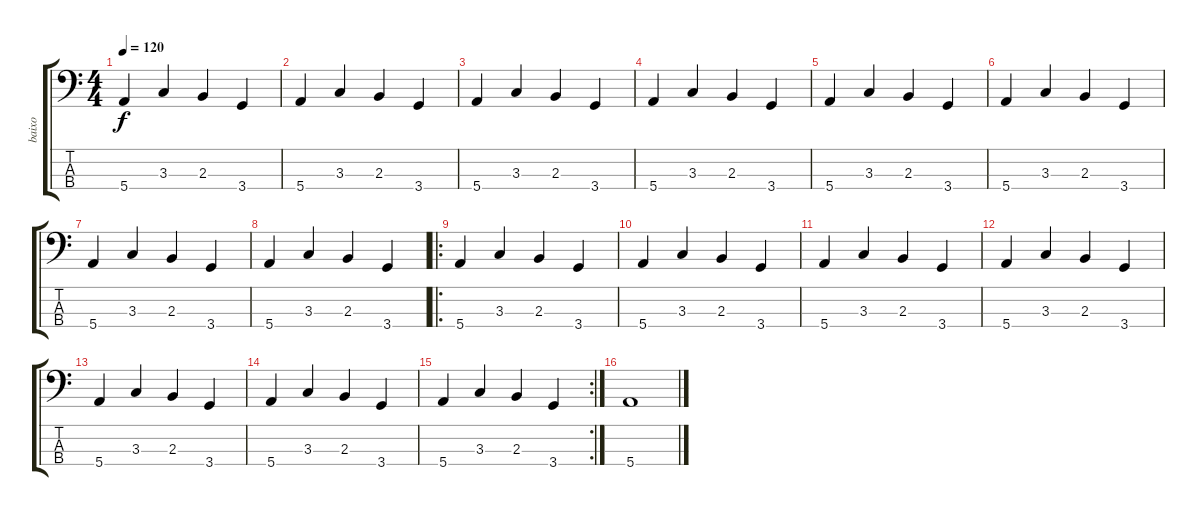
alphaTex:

\track ("baixo" "baixo") {instrument electricbasspick}
\staff {score tabs}
\tuning (G2 D2 A1 E1) {hide}
\ts (4 4)
\tempo 120
\clef f4
\ks c
5.4.4{dy f instrument electricbasspick} 3.3.4 2.3.4 3.4.4 |
5.4.4 3.3.4 2.3.4 3.4.4 |
5.4.4 3.3.4 2.3.4 3.4.4 |
5.4.4 3.3.4 2.3.4 3.4.4 |
5.4.4 3.3.4 2.3.4 3.4.4 |
5.4.4 3.3.4 2.3.4 3.4.4 |
5.4.4 3.3.4 2.3.4 3.4.4 |
5.4.4 3.3.4 2.3.4 3.4.4 |
\ro
5.4.4 3.3.4 2.3.4 3.4.4 |
5.4.4 3.3.4 2.3.4 3.4.4 |
5.4.4 3.3.4 2.3.4 3.4.4 |
5.4.4 3.3.4 2.3.4 3.4.4 |
5.4.4 3.3.4 2.3.4 3.4.4 |
5.4.4 3.3.4 2.3.4 3.4.4 |
\rc 2
5.4.4 3.3.4 2.3.4 3.4.4 |
5.4.1
